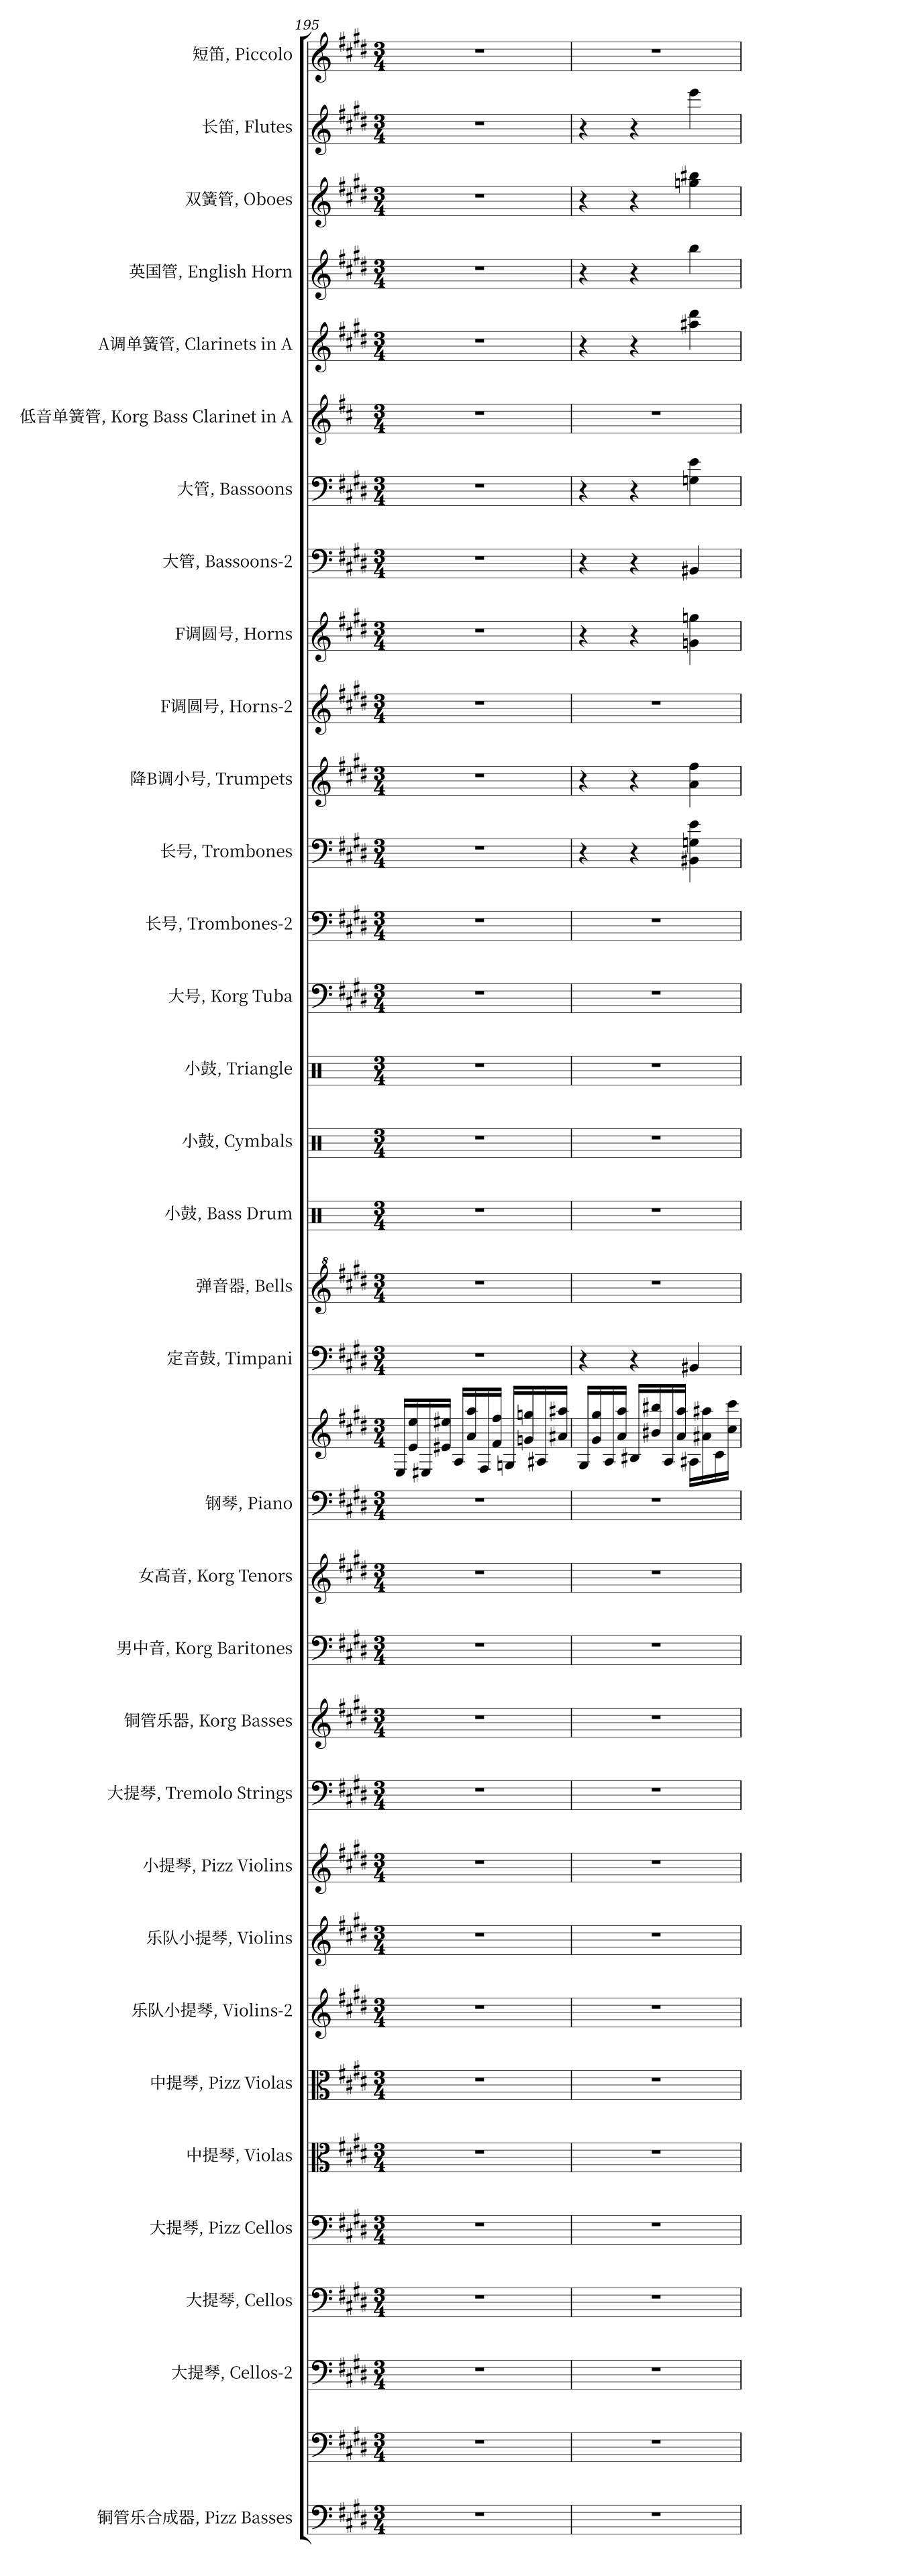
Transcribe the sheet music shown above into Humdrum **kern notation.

**kern	**kern	**kern	**kern	**kern	**kern	**kern	**kern	**kern	**kern	**kern	**kern	**kern	**kern	**kern	**kern	**kern	**kern	**kern	**kern	**kern	**kern	**kern	**kern	**kern	**kern	**kern	**kern	**kern	**kern	**kern	**kern	**kern	**kern	**kern
*part33	*part33	*part32	*part31	*part30	*part29	*part28	*part27	*part26	*part25	*part24	*part23	*part22	*part21	*part20	*part20	*part19	*part18	*part17	*part16	*part15	*part14	*part13	*part12	*part11	*part10	*part9	*part8	*part7	*part6	*part5	*part4	*part3	*part2	*part1
*staff35	*staff34	*staff33	*staff32	*staff31	*staff30	*staff29	*staff28	*staff27	*staff26	*staff25	*staff24	*staff23	*staff22	*staff21	*staff20	*staff19	*staff18	*staff17	*staff16	*staff15	*staff14	*staff13	*staff12	*staff11	*staff10	*staff9	*staff8	*staff7	*staff6	*staff5	*staff4	*staff3	*staff2	*staff1
*I"铜管乐合成器, Pizz Basses	*	*I"大提琴, Cellos-2	*I"大提琴, Cellos	*I"大提琴, Pizz Cellos	*I"中提琴, Violas	*I"中提琴, Pizz Violas	*I"乐队小提琴, Violins-2	*I"乐队小提琴, Violins	*I"小提琴, Pizz Violins	*I"大提琴, Tremolo Strings	*I"铜管乐器, Korg Basses	*I"男中音, Korg Baritones	*I"女高音, Korg Tenors	*I"钢琴, Piano	*	*I"定音鼓, Timpani	*I"弹音器, Bells	*I"小鼓, Bass Drum	*I"小鼓, Cymbals	*I"小鼓, Triangle	*I"大号, Korg Tuba	*I"长号, Trombones-2	*I"长号, Trombones	*I"降B调小号, Trumpets	*I"F调圆号, Horns-2	*I"F调圆号, Horns	*I"大管, Bassoons-2	*I"大管, Bassoons	*I"低音单簧管, Korg Bass Clarinet in A	*I"A调单簧管, Clarinets in A	*I"英国管, English Horn	*I"双簧管, Oboes	*I"长笛, Flutes	*I"短笛, Piccolo
*	*	*	*	*	*I'Vla.	*I'Vla.	*I'Vlns.	*I'Vlns.	*I'Vln.	*	*	*I'Bar.	*	*I'Pno.	*	*I'Timp.	*	*	*	*	*I'Tba.	*I'Tbn.	*I'Tbn.	*I'B♭ Tpt.	*I'F Hn.	*I'F Hn.	*I'Bsn.	*I'Bsn.	*I'B. Cl.	*I'A Cl.	*I'E. Hn.	*I'Ob.	*I'Fl.	*I'Picc.
*clefF4	*clefF4	*clefF4	*clefF4	*clefF4	*clefC3	*clefC3	*clefG2	*clefG2	*clefG2	*clefF4	*clefG2	*clefF4	*clefG2	*clefF4	*clefG2	*clefF4	*clefG^2	*clefX	*clefX	*clefX	*clefF4	*clefF4	*clefF4	*clefG2	*clefG2	*clefG2	*clefF4	*clefF4	*clefG2	*clefG2	*clefG2	*clefG2	*clefG2	*clefG2
*	*	*	*	*	*	*	*	*	*	*	*	*	*	*	*	*	*	*	*	*	*	*	*	*ITrd1c2	*ITrd4c7	*ITrd4c7	*	*	*ITrd8c14	*ITrd2c3	*ITrd4c7	*	*	*ITrd-7c-12
*k[f#c#g#d#]	*k[f#c#g#d#]	*k[f#c#g#d#]	*k[f#c#g#d#]	*k[f#c#g#d#]	*k[f#c#g#d#]	*k[f#c#g#d#]	*k[f#c#g#d#]	*k[f#c#g#d#]	*k[f#c#g#d#]	*k[f#c#g#d#]	*k[f#c#g#d#]	*k[f#c#g#d#]	*k[f#c#g#d#]	*k[f#c#g#d#]	*k[f#c#g#d#]	*k[f#c#g#d#]	*k[f#c#g#d#]	*k[]	*k[]	*k[]	*k[f#c#g#d#]	*k[f#c#g#d#]	*k[f#c#g#d#]	*k[f#c#]	*k[f#c#g#]	*k[f#c#g#]	*k[f#c#g#d#]	*k[f#c#g#d#]	*k[f#c#]	*k[f#c#g#d#a#e#b#]	*k[f#c#g#]	*k[f#c#g#d#]	*k[f#c#g#d#]	*k[f#c#g#d#]
*M3/4	*M3/4	*M3/4	*M3/4	*M3/4	*M3/4	*M3/4	*M3/4	*M3/4	*M3/4	*M3/4	*M3/4	*M3/4	*M3/4	*M3/4	*M3/4	*M3/4	*M3/4	*M3/4	*M3/4	*M3/4	*M3/4	*M3/4	*M3/4	*M3/4	*M3/4	*M3/4	*M3/4	*M3/4	*M3/4	*M3/4	*M3/4	*M3/4	*M3/4	*M3/4
=195	=195	=195	=195	=195	=195	=195	=195	=195	=195	=195	=195	=195	=195	=195	=195	=195	=195	=195	=195	=195	=195	=195	=195	=195	=195	=195	=195	=195	=195	=195	=195	=195	=195	=195
2.r	2.r	2.r	2.r	2.r	2.r	2.r	2.r	2.r	2.r	2.r	2.r	2.r	2.r	2.r	16E/LL	2.r	2.r	2.r	2.r	2.r	2.r	2.r	2.r	2.r	2.r	2.r	2.r	2.r	2.r	2.r	2.r	2.r	2.r	2.r
.	.	.	.	.	.	.	.	.	.	.	.	.	.	.	16e/ 16ee/	.	.	.	.	.	.	.	.	.	.	.	.	.	.	.	.	.	.	.
.	.	.	.	.	.	.	.	.	.	.	.	.	.	.	16E#X/	.	.	.	.	.	.	.	.	.	.	.	.	.	.	.	.	.	.	.
.	.	.	.	.	.	.	.	.	.	.	.	.	.	.	16e#X/ 16ee#X/JJ	.	.	.	.	.	.	.	.	.	.	.	.	.	.	.	.	.	.	.
.	.	.	.	.	.	.	.	.	.	.	.	.	.	.	16A/LL	.	.	.	.	.	.	.	.	.	.	.	.	.	.	.	.	.	.	.
.	.	.	.	.	.	.	.	.	.	.	.	.	.	.	16a/ 16aa/	.	.	.	.	.	.	.	.	.	.	.	.	.	.	.	.	.	.	.
.	.	.	.	.	.	.	.	.	.	.	.	.	.	.	16F#/	.	.	.	.	.	.	.	.	.	.	.	.	.	.	.	.	.	.	.
.	.	.	.	.	.	.	.	.	.	.	.	.	.	.	16f#/ 16ff#/JJ	.	.	.	.	.	.	.	.	.	.	.	.	.	.	.	.	.	.	.
.	.	.	.	.	.	.	.	.	.	.	.	.	.	.	16Gn/LL	.	.	.	.	.	.	.	.	.	.	.	.	.	.	.	.	.	.	.
.	.	.	.	.	.	.	.	.	.	.	.	.	.	.	16gn/ 16ggn/	.	.	.	.	.	.	.	.	.	.	.	.	.	.	.	.	.	.	.
.	.	.	.	.	.	.	.	.	.	.	.	.	.	.	16A#X/	.	.	.	.	.	.	.	.	.	.	.	.	.	.	.	.	.	.	.
.	.	.	.	.	.	.	.	.	.	.	.	.	.	.	16a#X/ 16aa#X/JJ	.	.	.	.	.	.	.	.	.	.	.	.	.	.	.	.	.	.	.
!!LO:PB:g=z
=196	=196	=196	=196	=196	=196	=196	=196	=196	=196	=196	=196	=196	=196	=196	=196	=196	=196	=196	=196	=196	=196	=196	=196	=196	=196	=196	=196	=196	=196	=196	=196	=196	=196	=196
2.r	2.r	2.r	2.r	2.r	2.r	2.r	2.r	2.r	2.r	2.r	2.r	2.r	2.r	2.r	16G#/LL	4r	2.r	2.r	2.r	2.r	2.r	2.r	4r	4r	2.r	4r	4r	4r	2.r	4r	4r	4r	4r	2.r
.	.	.	.	.	.	.	.	.	.	.	.	.	.	.	16g#/ 16gg#/	.	.	.	.	.	.	.	.	.	.	.	.	.	.	.	.	.	.	.
.	.	.	.	.	.	.	.	.	.	.	.	.	.	.	16A/	.	.	.	.	.	.	.	.	.	.	.	.	.	.	.	.	.	.	.
.	.	.	.	.	.	.	.	.	.	.	.	.	.	.	16a/ 16aa/JJ	.	.	.	.	.	.	.	.	.	.	.	.	.	.	.	.	.	.	.
.	.	.	.	.	.	.	.	.	.	.	.	.	.	.	16B#X/LL	4r	.	.	.	.	.	.	4r	4r	.	4r	4r	4r	.	4r	4r	4r	4r	.
.	.	.	.	.	.	.	.	.	.	.	.	.	.	.	16b#X/ 16bb#X/	.	.	.	.	.	.	.	.	.	.	.	.	.	.	.	.	.	.	.
.	.	.	.	.	.	.	.	.	.	.	.	.	.	.	16A/	.	.	.	.	.	.	.	.	.	.	.	.	.	.	.	.	.	.	.
.	.	.	.	.	.	.	.	.	.	.	.	.	.	.	16a/ 16aa/JJ	.	.	.	.	.	.	.	.	.	.	.	.	.	.	.	.	.	.	.
.	.	.	.	.	.	.	.	.	.	.	.	.	.	.	16A#X\LL	4BB#X/	.	.	.	.	.	.	4BB#X\ 4Gn\ 4e\	4g\ 4ee\	.	4cn\ 4ccn\	4BB#X/	4Gn\ 4e\	.	4ff##X\ 4bb#\	4ee\	4ggn\ 4bb#X\	4eee\	.
.	.	.	.	.	.	.	.	.	.	.	.	.	.	.	16a#X\ 16aa#X\	.	.	.	.	.	.	.	.	.	.	.	.	.	.	.	.	.	.	.
.	.	.	.	.	.	.	.	.	.	.	.	.	.	.	16c#\	.	.	.	.	.	.	.	.	.	.	.	.	.	.	.	.	.	.	.
.	.	.	.	.	.	.	.	.	.	.	.	.	.	.	16cc#\ 16ccc#\JJ	.	.	.	.	.	.	.	.	.	.	.	.	.	.	.	.	.	.	.
=	=	=	=	=	=	=	=	=	=	=	=	=	=	=	=	=	=	=	=	=	=	=	=	=	=	=	=	=	=	=	=	=	=	=
*-	*-	*-	*-	*-	*-	*-	*-	*-	*-	*-	*-	*-	*-	*-	*-	*-	*-	*-	*-	*-	*-	*-	*-	*-	*-	*-	*-	*-	*-	*-	*-	*-	*-	*-
